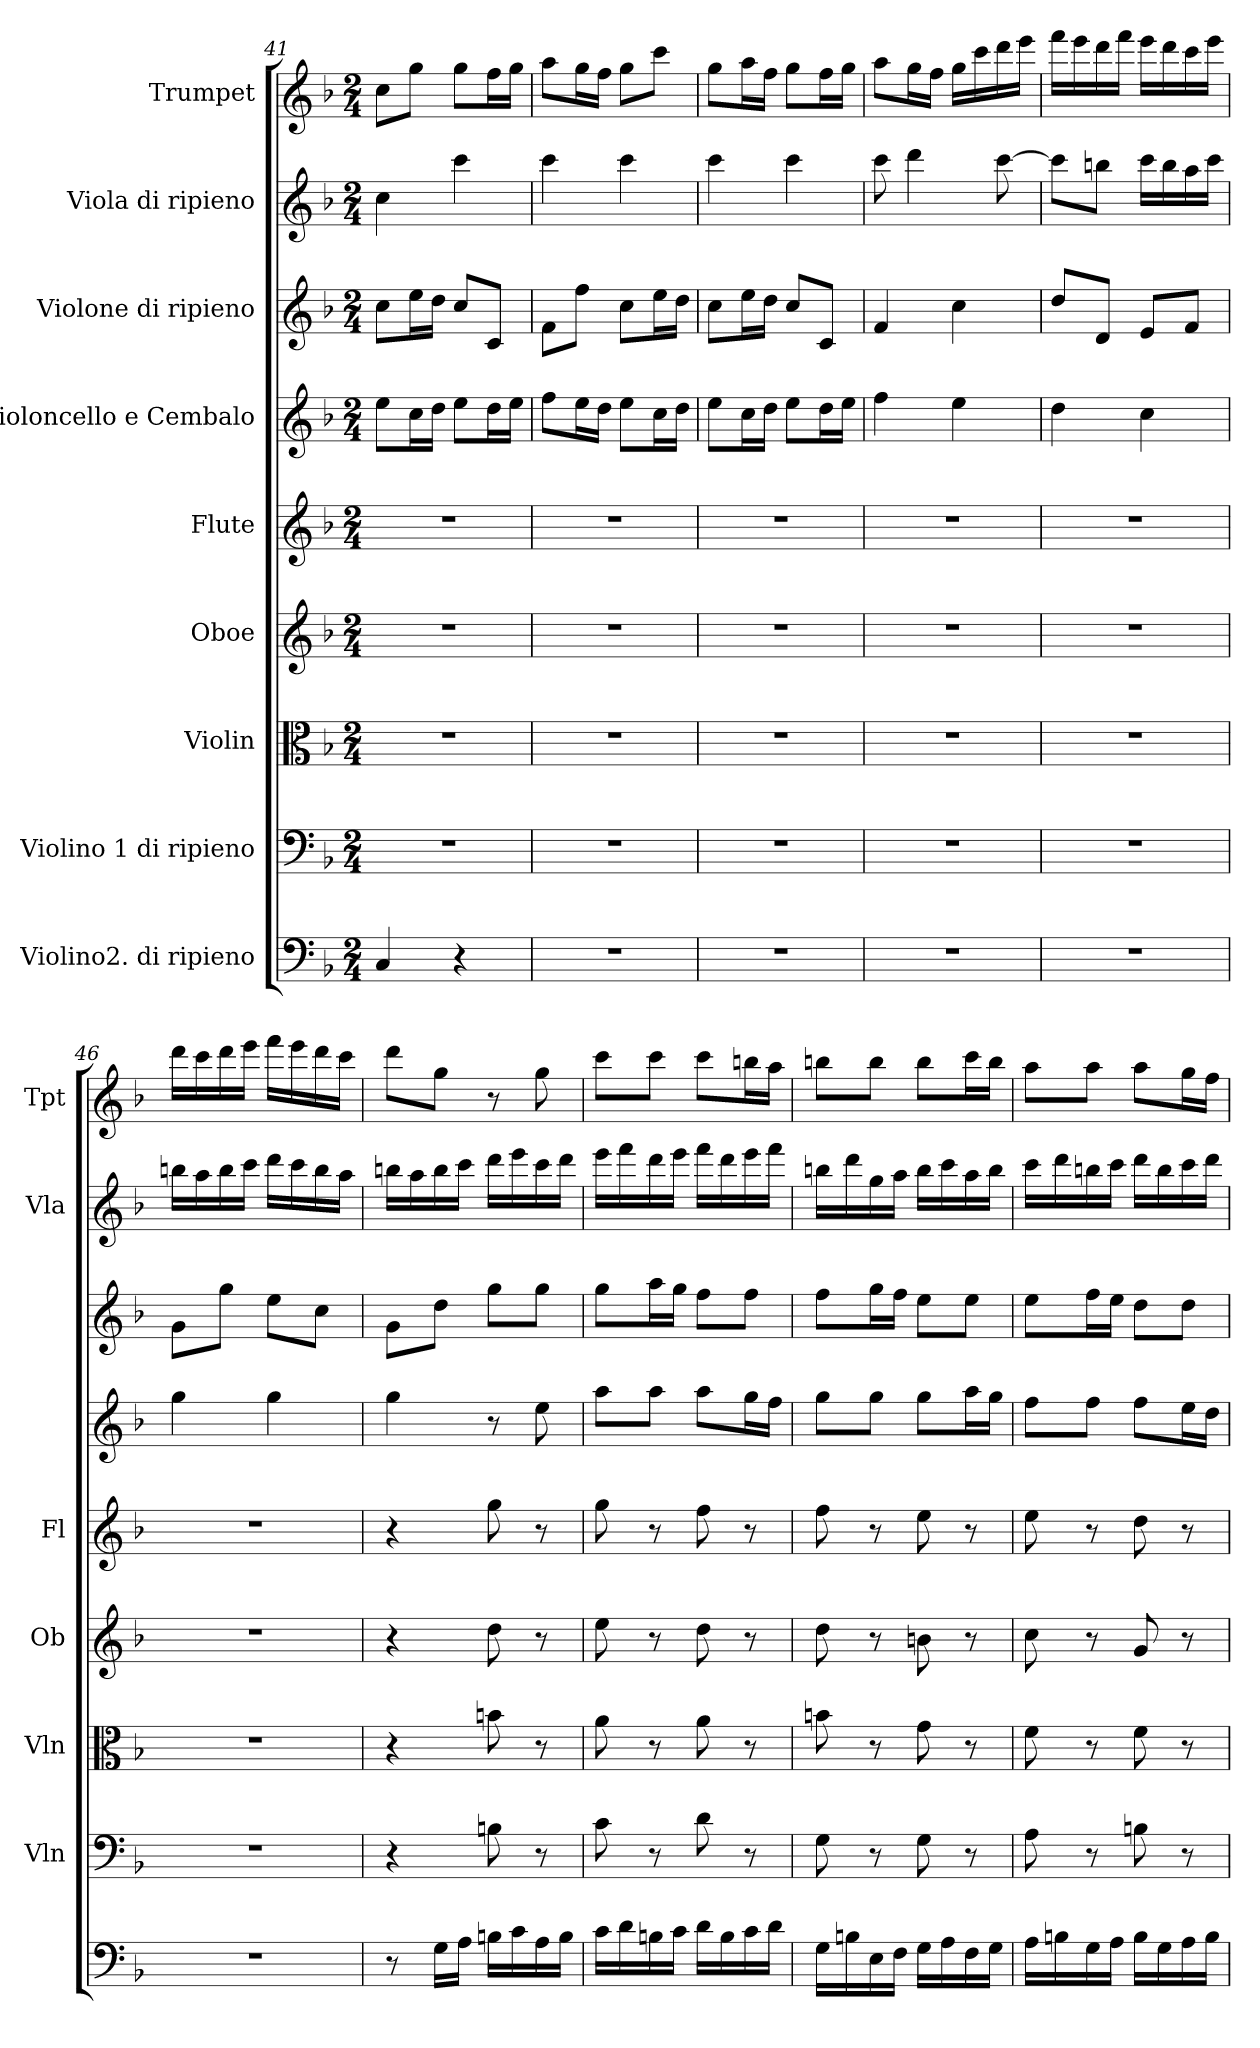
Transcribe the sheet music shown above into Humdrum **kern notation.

**kern	**kern	**kern	**kern	**kern	**kern	**kern	**kern	**kern
*part9	*part8	*part7	*part6	*part5	*part4	*part3	*part2	*part1
*staff9	*staff8	*staff7	*staff6	*staff5	*staff4	*staff3	*staff2	*staff1
*I"Violino2. di ripieno	*I"Violino 1 di ripieno	*I"Violin	*I"Oboe	*I"Flute	*I"Violoncello e Cembalo	*I"Violone di ripieno	*I"Viola di ripieno	*I"Trumpet
*	*I'Vln	*I'Vln	*I'Ob	*I'Fl	*	*	*I'Vla	*I'Tpt
*clefF4	*clefF4	*clefC3	*clefG2	*clefG2	*clefG2	*clefG2	*clefG2	*clefG2
*	*	*	*	*	*	*	*	*ITrd1c2
*k[b-]	*k[b-]	*k[b-]	*k[b-]	*k[b-]	*k[b-]	*k[b-]	*k[b-]	*k[b-e-a-]
*F:	*F:	*F:	*F:	*F:	*F:	*F:	*F:	*E-:
*M2/4	*M2/4	*M2/4	*M2/4	*M2/4	*M2/4	*M2/4	*M2/4	*M2/4
=41	=41	=41	=41	=41	=41	=41	=41	=41
4C/	2r	2r	2r	2r	8ee\L	8cc\L	4cc\	8b-\L
.	.	.	.	.	16cc\L	16ee\L	.	8ff\J
.	.	.	.	.	16dd\JJ	16dd\JJ	.	.
4r	.	.	.	.	8ee\L	8cc/L	4ccc\	8ff\L
.	.	.	.	.	16dd\L	8c/J	.	16ee-\L
.	.	.	.	.	16ee\JJ	.	.	16ff\JJ
=42	=42	=42	=42	=42	=42	=42	=42	=42
2r	2r	2r	2r	2r	8ff\L	8f\L	4ccc\	8gg\L
.	.	.	.	.	16ee\L	8ff\J	.	16ff\L
.	.	.	.	.	16dd\JJ	.	.	16ee-\JJ
.	.	.	.	.	8ee\L	8cc\L	4ccc\	8ff\L
.	.	.	.	.	16cc\L	16ee\L	.	8bb-\J
.	.	.	.	.	16dd\JJ	16dd\JJ	.	.
=43	=43	=43	=43	=43	=43	=43	=43	=43
2r	2r	2r	2r	2r	8ee\L	8cc\L	4ccc\	8ff\L
.	.	.	.	.	16cc\L	16ee\L	.	16gg\L
.	.	.	.	.	16dd\JJ	16dd\JJ	.	16ee-\JJ
.	.	.	.	.	8ee\L	8cc/L	4ccc\	8ff\L
.	.	.	.	.	16dd\L	8c/J	.	16ee-\L
.	.	.	.	.	16ee\JJ	.	.	16ff\JJ
!!LO:PB:g=z
=44	=44	=44	=44	=44	=44	=44	=44	=44
2r	2r	2r	2r	2r	4ff\	4f/	8ccc\	8gg\L
.	.	.	.	.	.	.	4ddd\	16ff\L
.	.	.	.	.	.	.	.	16ee-\JJ
.	.	.	.	.	4ee\	4cc\	.	16ff\LL
.	.	.	.	.	.	.	.	16bb-\
.	.	.	.	.	.	.	[8ccc\	16ccc\
.	.	.	.	.	.	.	.	16ddd\JJ
=45	=45	=45	=45	=45	=45	=45	=45	=45
2r	2r	2r	2r	2r	4dd\	8dd/L	8ccc\L]	16eee-\LL
.	.	.	.	.	.	.	.	16ddd\
.	.	.	.	.	.	8d/J	8bbn\J	16ccc\
.	.	.	.	.	.	.	.	16eee-\JJ
.	.	.	.	.	4cc\	8e/L	16ccc\LL	16ddd\LL
.	.	.	.	.	.	.	16bb\	16ccc\
.	.	.	.	.	.	8f/J	16aa\	16bb-\
.	.	.	.	.	.	.	16ccc\JJ	16ddd\JJ
=46	=46	=46	=46	=46	=46	=46	=46	=46
2r	2r	2r	2r	2r	4gg\	8g\L	16bbn\LL	16ccc\LL
.	.	.	.	.	.	.	16aa\	16bb-\
.	.	.	.	.	.	8gg\J	16bb\	16ccc\
.	.	.	.	.	.	.	16ccc\JJ	16ddd\JJ
.	.	.	.	.	4gg\	8ee\L	16ddd\LL	16eee-\LL
.	.	.	.	.	.	.	16ccc\	16ddd\
.	.	.	.	.	.	8cc\J	16bb\	16ccc\
.	.	.	.	.	.	.	16aa\JJ	16bb-\JJ
=47	=47	=47	=47	=47	=47	=47	=47	=47
8r	4r	4r	4r	4r	4gg\	8g\L	16bbn\LL	8ccc\L
.	.	.	.	.	.	.	16aa\	.
16G\LL	.	.	.	.	.	8dd\J	16bb\	8ff\J
16A\JJ	.	.	.	.	.	.	16ccc\JJ	.
16Bn\LL	8Bn\	8bn\	8dd\	8gg\	8r	8gg\L	16ddd\LL	8r
16c\	.	.	.	.	.	.	16eee\	.
16A\	8r	8r	8r	8r	8ee\	8gg\J	16ccc\	8ff\
16B\JJ	.	.	.	.	.	.	16ddd\JJ	.
!!LO:PB:g=z
=48	=48	=48	=48	=48	=48	=48	=48	=48
16c\LL	8c\	8a\	8ee\	8gg\	8aa\L	8gg\L	16eee\LL	8bb-\L
16d\	.	.	.	.	.	.	16fff\	.
16Bn\	8r	8r	8r	8r	8aa\J	16aa\L	16ddd\	8bb-\J
16c\JJ	.	.	.	.	.	16gg\JJ	16eee\JJ	.
16d\LL	8d\	8a\	8dd\	8ff\	8aa\L	8ff\L	16fff\LL	8bb-\L
16B\	.	.	.	.	.	.	16ddd\	.
16c\	8r	8r	8r	8r	16gg\L	8ff\J	16eee\	16aan\L
16d\JJ	.	.	.	.	16ff\JJ	.	16fff\JJ	16gg\JJ
=49	=49	=49	=49	=49	=49	=49	=49	=49
16G\LL	8G\	8bn\	8dd\	8ff\	8gg\L	8ff\L	16bbn\LL	8aan\L
16Bn\	.	.	.	.	.	.	16ddd\	.
16E\	8r	8r	8r	8r	8gg\J	16gg\L	16gg\	8aa\J
16F\JJ	.	.	.	.	.	16ff\JJ	16aa\JJ	.
16G\LL	8G\	8g\	8bn\	8ee\	8gg\L	8ee\L	16bb\LL	8aa\L
16A\	.	.	.	.	.	.	16ccc\	.
16F\	8r	8r	8r	8r	16aa\L	8ee\J	16aa\	16bb-\L
16G\JJ	.	.	.	.	16gg\JJ	.	16bb\JJ	16aa\JJ
=50	=50	=50	=50	=50	=50	=50	=50	=50
16A\LL	8A\	8f\	8cc\	8ee\	8ff\L	8ee\L	16ccc\LL	8gg\L
16Bn\	.	.	.	.	.	.	16ddd\	.
16G\	8r	8r	8r	8r	8ff\J	16ff\L	16bbn\	8gg\J
16A\JJ	.	.	.	.	.	16ee\JJ	16ccc\JJ	.
16B\LL	8Bn\	8f\	8g/	8dd\	8ff\L	8dd\L	16ddd\LL	8gg\L
16G\	.	.	.	.	.	.	16bb\	.
16A\	8r	8r	8r	8r	16ee\L	8dd\J	16ccc\	16ff\L
16B\JJ	.	.	.	.	16dd\JJ	.	16ddd\JJ	16ee-\JJ
=	=	=	=	=	=	=	=	=
*-	*-	*-	*-	*-	*-	*-	*-	*-
